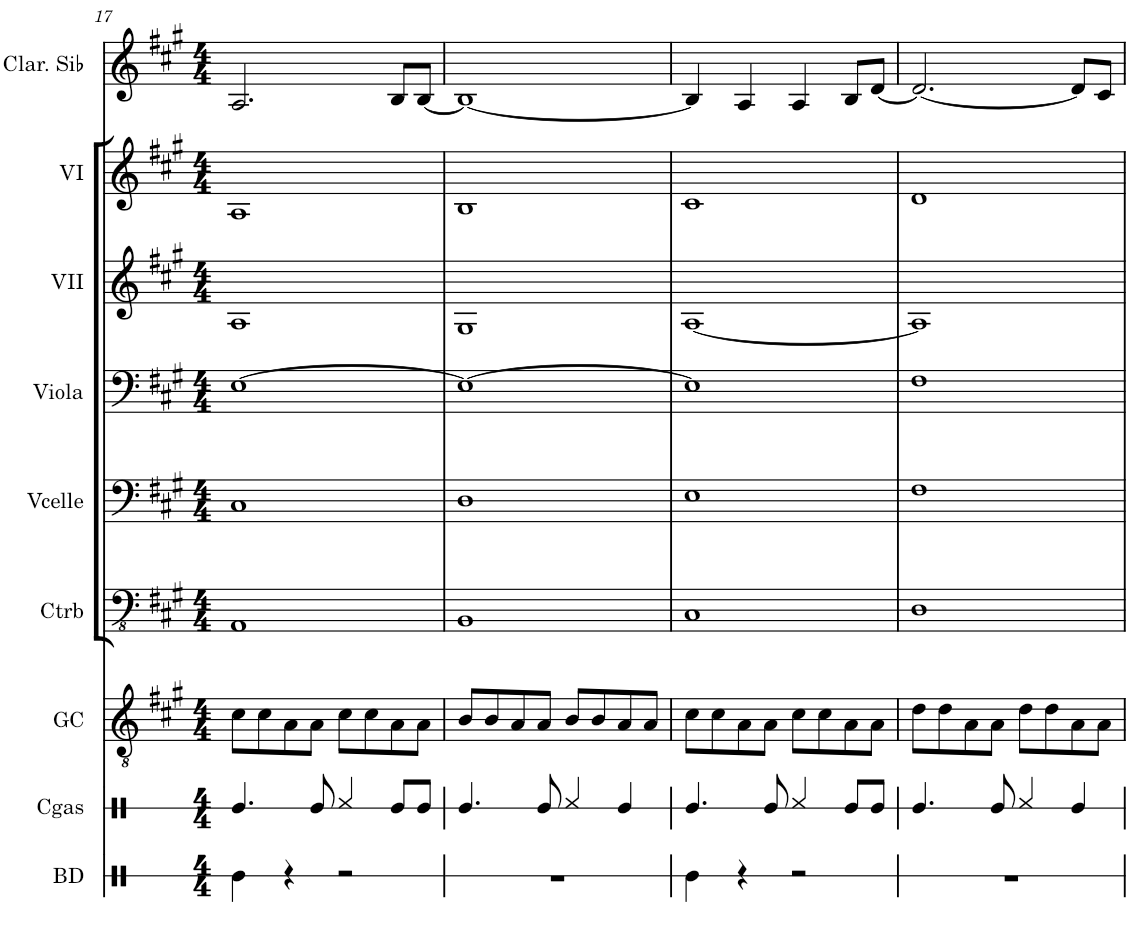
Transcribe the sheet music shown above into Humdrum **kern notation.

**kern	**kern	**kern	**kern	**kern	**kern	**kern
*part7	*part6	*part5	*part4	*part3	*part2	*part1
*staff7	*staff6	*staff5	*staff4	*staff3	*staff2	*staff1
*I"Classical Guitar	*I"Contrabass	*I"Violoncello	*I"Viola	*I"Violin II	*I"Violin I	*I"Clarinette en Sib
*	*I'Ctrb	*	*I'Viola	*I'VII	*I'VI	*I'Clar. Sib
!!LO:PB:g=z
*clefGv2	*clefFv4	*clefF4	*clefF4	*clefG2	*clefG2	*clefG2
*	*ITrd7c12	*	*	*	*	*ITrd1c2
*k[f#c#g#]	*k[f#c#g#]	*k[f#c#g#]	*k[f#c#g#]	*k[f#c#g#]	*k[f#c#g#]	*k[f#c#g#]
*M4/4	*M4/4	*M4/4	*M4/4	*M4/4	*M4/4	*M4/4
=17	=17	=17	=17	=17	=17	=17
8c#\L	1AAA	1C#	[1E	1A	1A	2.A/
8c#\	.	.	.	.	.	.
8A\	.	.	.	.	.	.
8A\J	.	.	.	.	.	.
8c#\L	.	.	.	.	.	.
8c#\	.	.	.	.	.	.
8A\	.	.	.	.	.	8B/L
8A\J	.	.	.	.	.	[8B/J
=18	=18	=18	=18	=18	=18	=18
8B/L	1BBB	1D	1E_	1G#	1B	1B_
8B/	.	.	.	.	.	.
8A/	.	.	.	.	.	.
8A/J	.	.	.	.	.	.
8B/L	.	.	.	.	.	.
8B/	.	.	.	.	.	.
8A/	.	.	.	.	.	.
8A/J	.	.	.	.	.	.
=19	=19	=19	=19	=19	=19	=19
8c#\L	1CC#	1E	1E]	[1A	1c#	4B/]
8c#\	.	.	.	.	.	.
8A\	.	.	.	.	.	4A/
8A\J	.	.	.	.	.	.
8c#\L	.	.	.	.	.	4A/
8c#\	.	.	.	.	.	.
8A\	.	.	.	.	.	8B/L
8A\J	.	.	.	.	.	[8d/J
=20	=20	=20	=20	=20	=20	=20
8d\L	1DD	1F#	1F#	1A]	1d	2.d/_
8d\	.	.	.	.	.	.
8A\	.	.	.	.	.	.
8A\J	.	.	.	.	.	.
8d\L	.	.	.	.	.	.
8d\	.	.	.	.	.	.
8A\	.	.	.	.	.	8d/L]
8A\J	.	.	.	.	.	8c#/J
=	=	=	=	=	=	=
*-	*-	*-	*-	*-	*-	*-
